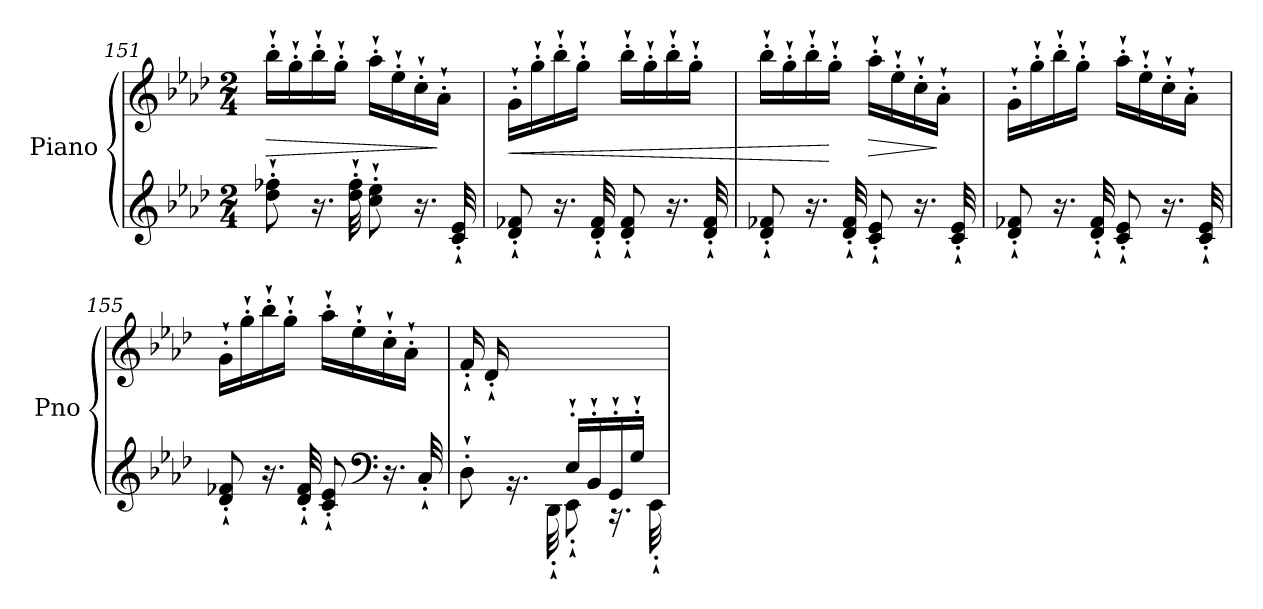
**kern	**kern	**dynam
*part1	*part1	*part1
*staff2	*staff1	*staff1/2
*I"Piano	*	*
*I'Pno	*	*
*clefG2	*clefG2	*
*k[b-e-a-d-]	*k[b-e-a-d-]	*
*M2/4	*M2/4	*
=151	=151	=151
!	!	!LO:HP:b
8dd-\`' 8ff-X\`'	16bb-`'\LL	>
.	16gg`'\	.
16.r	16bb-`'\	.
.	16gg`'\JJ	.
32dd-\`' 32ff-\`'	.	.
8cc\`' 8ee-\`'	16aa-`'\LL	.
.	16ee-`'\	.
16.r	16cc`'\	.
.	16a-`'\JJ	]
32c/`' 32e-/`'	.	.
!!LO:LB:g=z
=152	=152	=152
!	!	!LO:HP:b
8d-/`' 8f-X/`'	16g`'\LL	<
.	16gg`'\	.
16.r	16bb-`'\	.
.	16gg`'\JJ	.
32d-/`' 32f-/`'	.	.
8d-/`' 8f-/`'	16bb-`'\LL	.
.	16gg`'\	.
16.r	16bb-`'\	.
.	16gg`'\JJ	.
32d-/`' 32f-/`'	.	.
!!LO:LB:g=z
=153	=153	=153
8d-/`' 8f-X/`'	16bb-`'\LL	.
.	16gg`'\	.
16.r	16bb-`'\	.
.	16gg`'\JJ	[
32d-/`' 32f-/`'	.	.
!	!	!LO:HP:b
8c/`' 8e-/`'	16aa-`'\LL	>
.	16ee-`'\	.
16.r	16cc`'\	.
.	16a-`'\JJ	]
32c/`' 32e-/`'	.	.
=154	=154	=154
8d-/`' 8f-X/`'	16g`'\LL	.
.	16gg`'\	.
16.r	16bb-`'\	.
.	16gg`'\JJ	.
32d-/`' 32f-/`'	.	.
8c/`' 8e-/`'	16aa-`'\LL	.
.	16ee-`'\	.
16.r	16cc`'\	.
.	16a-`'\JJ	.
32c/`' 32e-/`'	.	.
=155	=155	=155
8d-/`' 8f-X/`'	16g`'\LL	.
.	16gg`'\	.
16.r	16bb-`'\	.
.	16gg`'\JJ	.
32d-/`' 32f-/`'	.	.
8c/`' 8e-/`'	16aa-`'\LL	.
.	16ee-`'\	.
*clefF4	*	*
16.r	16cc`'\	.
.	16a-`'\JJ	.
32C`'/	.	.
=156	=156	=156
*^	*	*
!	!	!	!LO:DY:b
8ryy	8D-`'\	16f`'/LL	other-dynamics
.	.	16d-`'/	.
16A-`'/	16.rBB	4.ryy	.
16F`'/JJ	.	.	.
.	32DD-`'\	.	.
16E-`'/LL	8EE-`'\	.	.
16BB-`'/	.	.	.
16GG`'/	16.rCC	.	.
16G`'/JJ	.	.	.
.	32EE-`'\	.	.
*v	*v	*	*
=	=	=
*-	*-	*-
